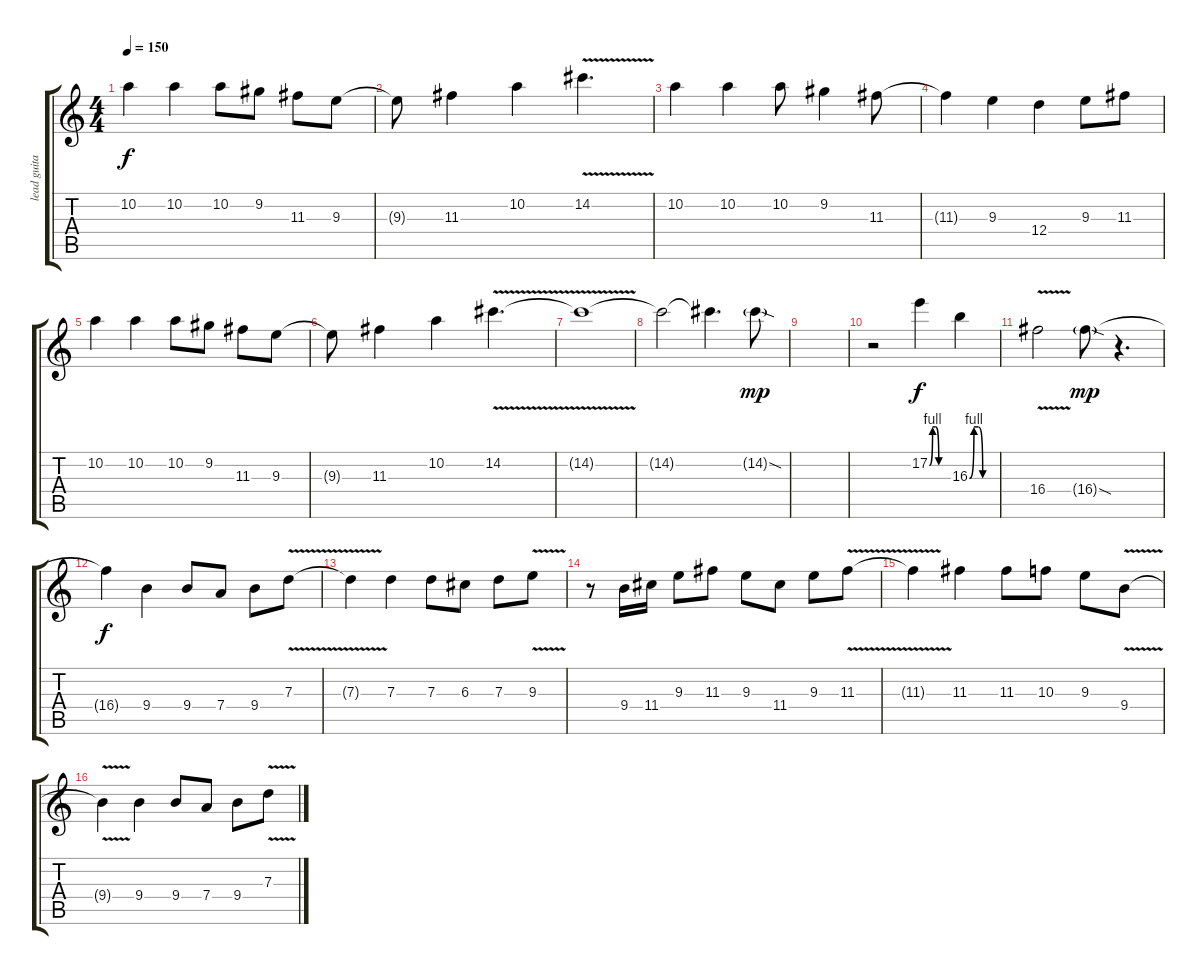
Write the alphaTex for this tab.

\track ("lead guitar" "lead guita") {instrument distortionguitar}
\staff {score tabs}
\tuning (E4 B3 G3 D3 A2 E2) {hide}
\ts (4 4)
\tempo 150
\clef g2
\ks c
10.2.4{dy f} 10.2.4 10.2.8 9.2.8 11.3.8 9.3.8 |
9.3{t}.8 11.3.4 10.2.4 14.2{v}.4{d} |
10.2.4 10.2.4 10.2.8 9.2.4 11.3.8 |
11.3{t}.4 9.3.4 12.4.4 9.3.8 11.3.8 |
10.2.4 10.2.4 10.2.8 9.2.8 11.3.8 9.3.8 |
9.3{t}.8 11.3.4 10.2.4 14.2{v}.4{d} |
14.2{t}.1 |
14.2{t}.2 14.2{t}.4{d} 14.2{sod g}.8{dy mp} |
|
r.2 17.2{be (custom 0 0 10 4 20 4 30 0 60 0)}.4{dy f} 16.3{be (custom 0 0 10 4 20 4 30 0 60 0)}.4 |
16.4{v}.2 16.4{sod g}.8{dy mp} r.4{d} |
16.4{t}.4{dy f} 9.4.4 9.4.8 7.4.8 9.4.8 7.3{v}.8 |
7.3{t}.4 7.3.4 7.3.8 6.3.8 7.3.8 9.3{v}.8 |
r.8 9.4.16 11.4.16 9.3.8 11.3.8 9.3.8 11.4.8 9.3.8 11.3{v}.8 |
11.3{t}.4 11.3.4 11.3.8 10.3.8 9.3.8 9.4{v}.8 |
9.4{t}.4 9.4.4 9.4.8 7.4.8 9.4.8 7.3{v}.8
